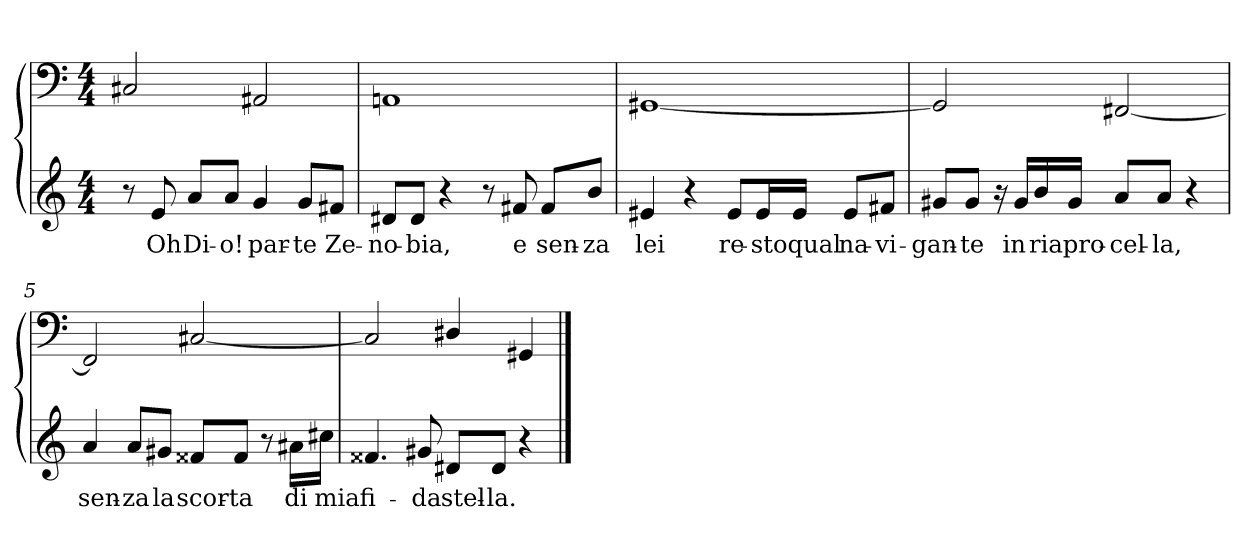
**kern	**text	**kern
*part1	*part1	*part1
*staff2	*staff2	*staff1
*clefG2	*	*clefF4
*k[]	*	*k[]
*a:	*	*a:
*M4/4	*	*M4/4
=1	=1	=1
8r	.	2C#X/
8e/	Oh	.
8a/L	Di-	.
8a/J	-o!	.
4g/	par-	2AA#X/
8g/L	-te	.
8f#X/J	Ze-	.
=2	=2	=2
8d#X/L	-no-	1AAn/
8d#/J	-bia,	.
4r	.	.
8r	.	.
8f#X/	e	.
8f#/L	sen-	.
8b/J	-za	.
=3	=3	=3
4e#X/	lei	[1GG#X/
4r	.	.
8e#/L	re-	.
16e#/L	-sto	.
16e#/JJ	qual	.
8e#/L	na-	.
8f#X/J	-vi-	.
=4	=4	=4
8g#X/L	-gan-	2GG#/]
8g#/J	-te	.
16r	.	.
16g#/LL	in	.
16b/	ria	.
16g#/JJ	pro-	.
8a/L	-cel-	[2FF#X/
8a/J	-la,	.
4r	.	.
=5	=5	=5
4a/	sen-	2FF#/]
8a/L	-za	.
8g#X/J	la	.
8f##X/L	scor-	[2C#X/
8f##/J	-ta	.
8r	.	.
16a#X\LL	di	.
16cc#X\JJ	mia	.
=6	=6	=6
4.f##X/	fi-	2C#/]
8g#X/	-da	.
8d#X/L	stel-	4D#X/
8d#/J	-la.	.
4r	.	4GG#X/
==	==	==
*-	*-	*-
